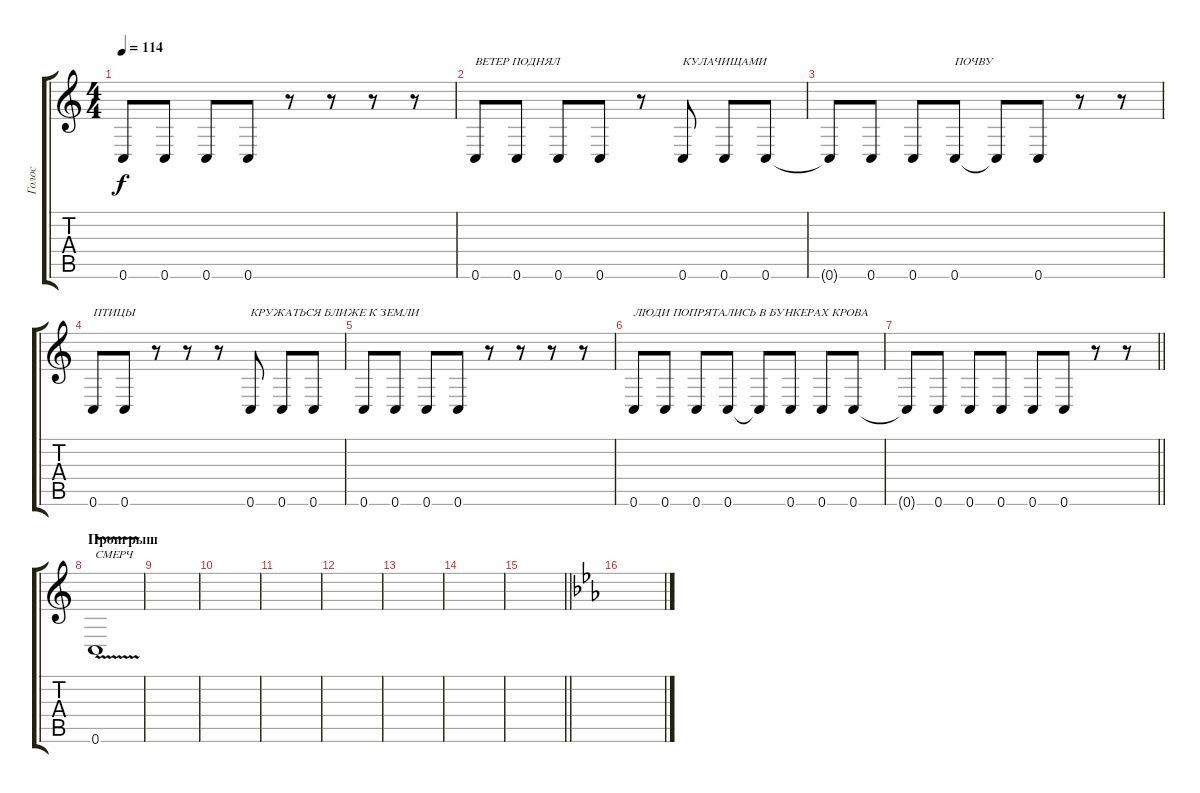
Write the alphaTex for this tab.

\track ("Голос" "Голос") {instrument acousticguitarsteel}
\staff {score tabs}
\tuning (D4 A3 F3 C3 G2 C2) {hide}
\ts (4 4)
\tempo 114
\clef g2
\ks c
0.6.8{dy f} 0.6.8 0.6.8 0.6.8 r.8 r.8 r.8 r.8 |
0.6.8{txt "ВЕТЕР ПОДНЯЛ"} 0.6.8 0.6.8 0.6.8 r.8 0.6.8{txt "КУЛАЧИЩАМИ"} 0.6.8 0.6.8 |
0.6{t}.8 0.6.8 0.6.8 0.6.8{txt "ПОЧВУ"} 0.6{t}.8 0.6.8 r.8 r.8 |
0.6.8{txt "ПТИЦЫ"} 0.6.8 r.8 r.8 r.8 0.6.8{txt "КРУЖАТЬСЯ БЛИЖЕ К ЗЕМЛИ"} 0.6.8 0.6.8 |
0.6.8 0.6.8 0.6.8 0.6.8 r.8 r.8 r.8 r.8 |
0.6.8{txt "ЛЮДИ ПОПРЯТАЛИСЬ В БУНКЕРАХ КРОВА"} 0.6.8 0.6.8 0.6.8 0.6{t}.8 0.6.8 0.6.8 0.6.8 |
\barLineRight lightlight
0.6{t}.8 0.6.8 0.6.8 0.6.8 0.6.8 0.6.8 r.8 r.8 |
\section ("" "Проигрыш")
0.6{v}.1{txt "СМЕРЧ" volume 16} |
|
|
|
|
|
|
\barLineRight lightlight
|
\ks eb
